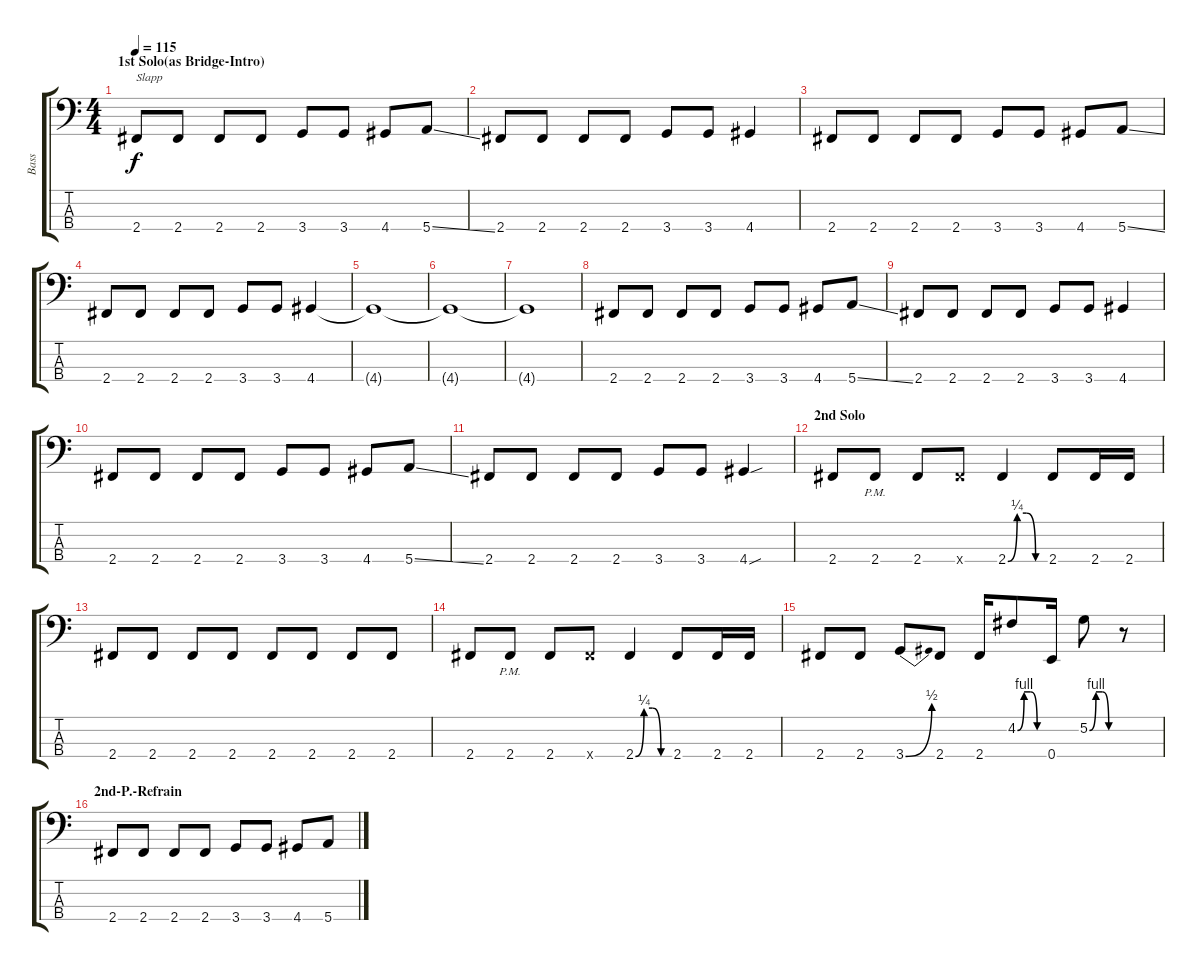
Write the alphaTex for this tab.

\track ("Bass" "Bass") {instrument slapbass1}
\staff {score tabs}
\tuning (G2 D2 A1 E1) {hide}
\ts (4 4)
\section ("" "1st Solo(as Bridge-Intro)")
\tempo 115
\clef f4
\ks c
2.4.8{txt "Slapp" dy f volume 13 instrument slapbass1} 2.4.8 2.4.8 2.4.8 3.4.8 3.4.8 4.4.8 5.4{ss}.8 |
2.4.8 2.4.8 2.4.8 2.4.8 3.4.8 3.4.8 4.4.4 |
2.4.8 2.4.8 2.4.8 2.4.8 3.4.8 3.4.8 4.4.8 5.4{ss}.8 |
2.4.8 2.4.8 2.4.8 2.4.8 3.4.8 3.4.8 4.4.4 |
4.4{t}.1 |
4.4{t}.1 |
4.4{t}.1 |
2.4.8 2.4.8 2.4.8 2.4.8 3.4.8 3.4.8 4.4.8 5.4{ss}.8 |
2.4.8 2.4.8 2.4.8 2.4.8 3.4.8 3.4.8 4.4.4 |
2.4.8 2.4.8 2.4.8 2.4.8 3.4.8 3.4.8 4.4.8 5.4{ss}.8 |
2.4.8 2.4.8 2.4.8 2.4.8 3.4.8 3.4.8 4.4{sou}.4 |
\section ("" "2nd Solo")
2.4.8 2.4{pm}.8 2.4.8 2.4{x}.8 2.4{be (custom 0 0 15 1 30 1 45 0 60 0)}.4 2.4.8 2.4.16 2.4.16 |
2.4.8 2.4.8 2.4.8 2.4.8 2.4.8 2.4.8 2.4.8 2.4.8 |
2.4.8 2.4{pm}.8 2.4.8 2.4{x}.8 2.4{be (custom 0 0 15 1 30 1 45 0 60 0)}.4 2.4.8 2.4.16 2.4.16 |
2.4.8 2.4.8 3.4{be (bend 0 0 60 2)}.8 2.4.8 2.4.16 4.2{be (custom 0 0 15 4 30 4 45 0 60 0)}.8 0.4.16 5.2{be (custom 0 0 15 4 30 4 45 0 60 0)}.8 r.8 |
\section ("" "2nd-P.-Refrain")
2.4.8 2.4.8 2.4.8 2.4.8 3.4.8 3.4.8 4.4.8 5.4{ss}.8
